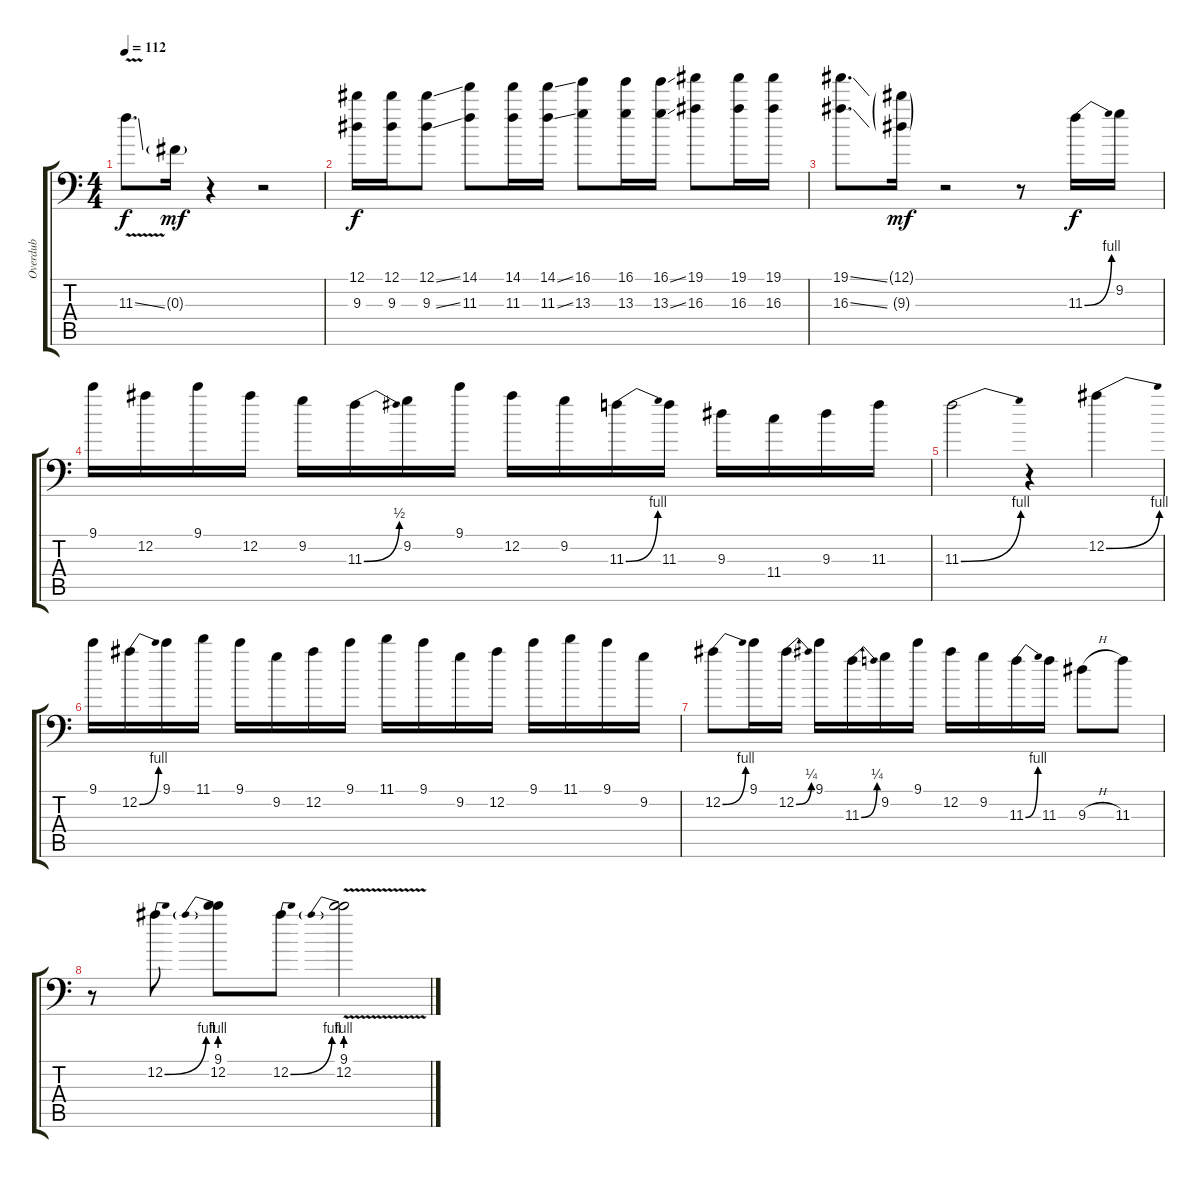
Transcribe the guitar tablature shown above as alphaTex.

\track ("Overdub" "Overdub") {instrument fretlessbass}
\staff {score tabs}
\tuning (Eb4 Bb3 Gb3 Db3 Ab2 Eb2) {hide}
\ts (4 4)
\tempo 112
\clef f4
\ks c
11.3{v ss}.8{d dy f} 0.3{g}.16{dy mf} r.4 r.2 |
(12.1 9.3).16{dy f} (12.1 9.3).16 (12.1{ss} 9.3{ss}).8 (14.1 11.3).8 (14.1 11.3).16 (14.1{ss} 11.3{ss}).16 (16.1 13.3).8 (16.1 13.3).16 (16.1{ss} 13.3{ss}).16 (19.1 16.3).8 (19.1 16.3).16 (19.1 16.3).16 |
(19.1{ss} 16.3{ss}).8{d} (12.1{g} 9.3{g}).16{dy mf} r.2 r.8 11.3{be (bend 0 0 60 4)}.16{dy f} 9.2.16 |
9.1.16 12.2.16 9.1.16 12.2.16 9.2.16 11.3{be (bend 0 0 60 2)}.16 9.2.16 9.1.16 12.2.16 9.2.16 11.3{be (bend 0 0 60 4)}.16 11.3.16 9.3.16 11.4.16 9.3.16 11.3.16 |
11.3{be (bend 0 0 60 4)}.2 r.4 12.2{be (bend 0 0 60 4)}.4 |
9.1.16 12.2{be (bend 0 0 60 4)}.16 9.1.16 11.1.16 9.1.16 9.2.16 12.2.16 9.1.16 11.1.16 9.1.16 9.2.16 12.2.16 9.1.16 11.1.16 9.1.16 9.2.16 |
12.2{be (bend 0 0 60 4)}.8 9.1.16 12.2{be (bend 0 0 60 1)}.16 9.1.16 11.3{be (bend 0 0 60 1)}.16 9.2.16 9.1.16 12.2.16 9.2.16 11.3{be (bend 0 0 60 4)}.16 11.3.16 9.3{h}.8 11.3.8 |
r.8 12.2{be (bend 0 0 60 4)}.8 (9.1 12.2{be (prebend 0 4 60 4)}).8 12.2{be (bend 0 0 60 4)}.8 (9.1{v} 12.2{be (prebend 0 4 60 4)}).2
